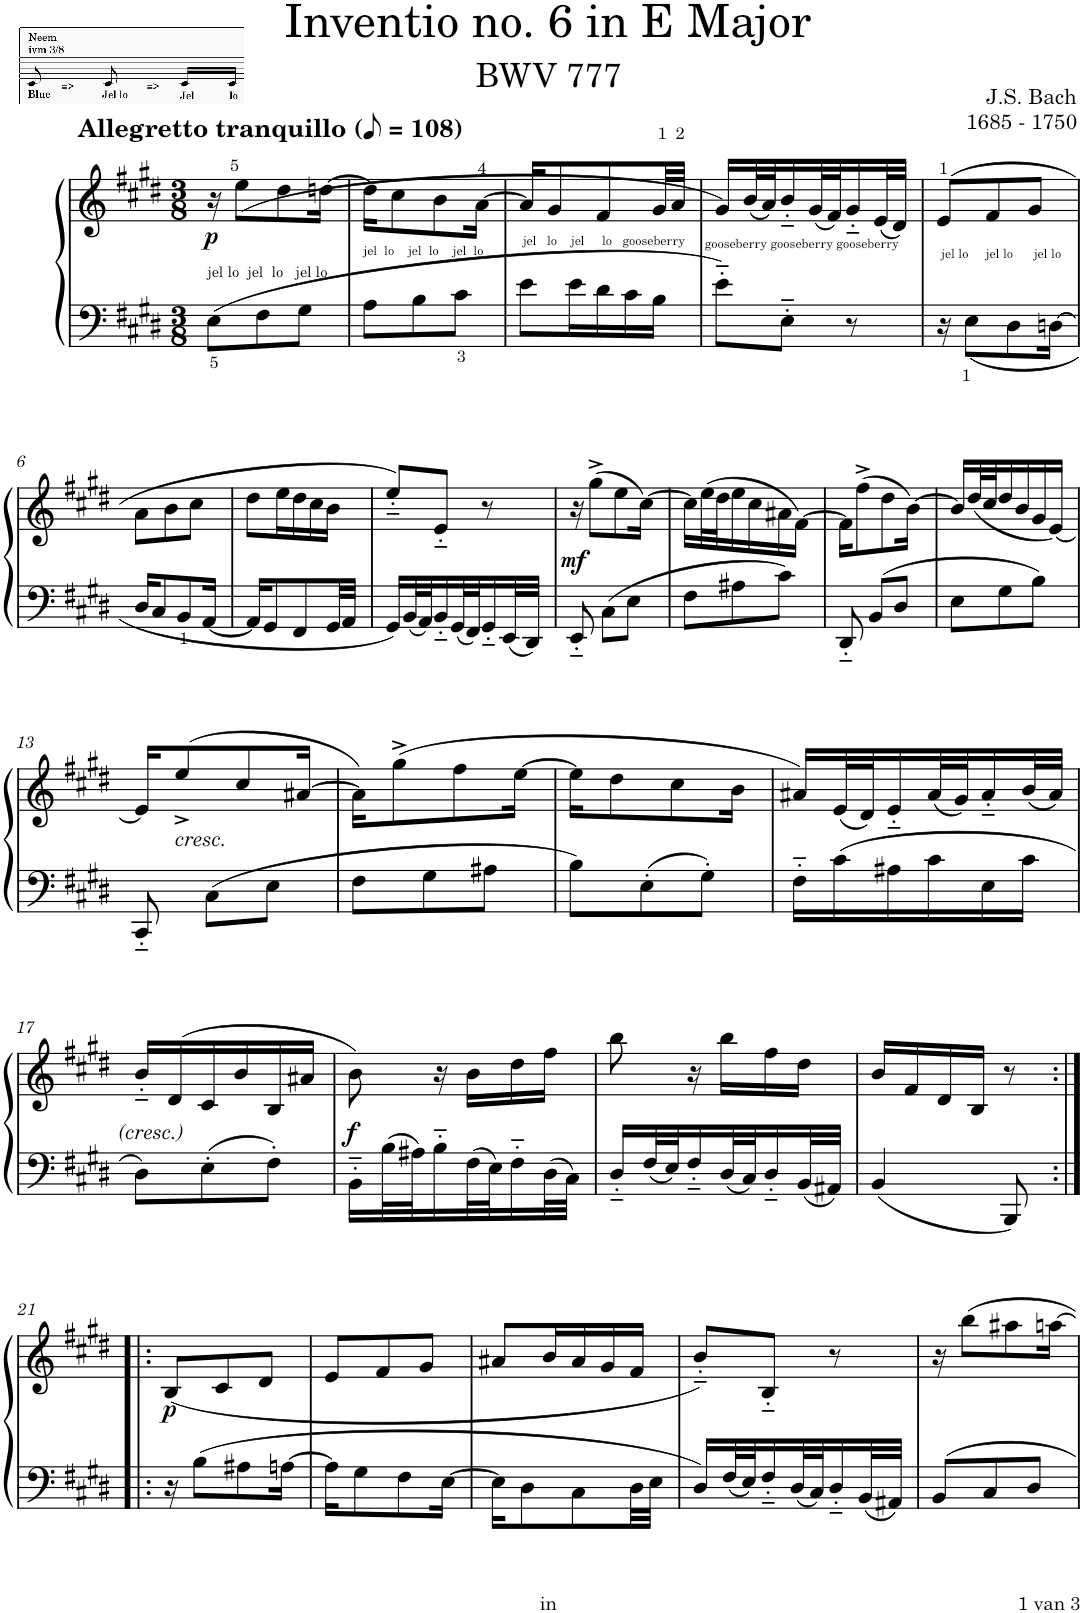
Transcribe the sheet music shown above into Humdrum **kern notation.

**kern	**kern	**dynam
*part1	*part1	*part1
*staff2	*staff1	*staff1/2
*I"Piano solo	*	*
*I'Pno. solo	*	*
*clefF4	*clefG2	*
*k[f#c#g#d#]	*k[f#c#g#d#]	*
*M3/8	*M3/8	*
*MM54	*MM54	*
=1	=1	=1
!	!LO:TX:a:B:t=Allegretto tranquillo	!
!LO:TX:a:t=jel lo  jel  lo   jel lo	!	!
!	!	!LO:DY:b
8E\L	16r	p
.	(8ee\L	.
8F#\	.	.
.	8dd#\	.
8G#\J	.	.
.	[16ddn\Jk	.
=2	=2	=2
!LO:TX:a:t=jel  lo    jel  lo    jel  lo	!	!
8A\L	16dd\KL]	.
.	8cc#\	.
8B\	.	.
.	8b\	.
8c#\J	.	.
.	[16a\Jk	.
=3	=3	=3
!LO:TX:a:t=jel   lo    jel     lo   gooseberry	!	!
8e\L	16a/KL]	.
.	8g#/	.
16e\L	.	.
16d#\	8f#/	.
16c#\	.	.
16B\JJ	32g#/LL	.
.	32a/JJJ	.
=4	=4	=4
!	!LO:TX:b:t=gooseberry gooseberry gooseberry	!
8e'~\L	16g#/LL)	.
.	(32b/L	.
.	32a/J)	.
8E'~\J	16b'~/	.
.	(32g#/L	.
.	32f#/J)	.
8r	16g#'~/	.
.	(32e/L	.
.	32d#/JJJ)	.
=5	=5	=5
!	!LO:TX:b:t=jel lo     jel lo      jel lo	!
16r	(>8e/L	.
8E\L	.	.
.	8f#/	.
8D#\	.	.
.	8g#/J	.
[16Dn\Jk	.	.
!!LO:LB:g=z
=6	=6	=6
16D#/KL	8a\L	.
8C#/	.	.
.	8b\	.
8BB/	.	.
.	8cc#\J	.
[16AA/Jk	.	.
=7	=7	=7
16AA/KL]	8dd#\L	.
8GG#/	.	.
.	16ee\L	.
8FF#/	16dd#\	.
.	16cc#\	.
32GG#/LL	16b\JJ	.
32AA/JJJ	.	.
=8	=8	=8
16GG#/LL	8ee'~/L)	.
32BB/L	.	.
32AA/J	.	.
16BB'~/	8e'~/J	.
32GG#/L	.	.
32FF#/J	.	.
16GG#'~/	8r	.
32EE/L	.	.
32DD#/JJJ	.	.
=9	=9	=9
!	!	!LO:DY:b
8EE'~/	16r	mf
.	(8gg#^\L	.
8C#\L	.	.
.	8ee\	.
8E\J	.	.
.	[16cc#\Jk)	.
=10	=10	=10
8F#\L	16cc#\LL]	.
.	(32ee\L	.
.	32dd#\J	.
8A#X\	16ee\	.
.	16cc#\	.
8c#\J	16a#X\	.
.	[16f#\JJ)	.
=11	=11	=11
8DD#'~/	16f#\KL]	.
.	(8ff#^\	.
8BB/L	.	.
.	8dd#\	.
8D#/J	.	.
.	[16b\Jk)	.
=12	=12	=12
8E\L	16b/LL]	.
.	(32dd#/L	.
.	32cc#/J	.
8G#\	16dd#/	.
.	16b/	.
8B\J	16g#/	.
.	[16e/JJ)	.
!!LO:LB:g=z
=13	=13	=13
8CC#'~/	16e/KL]	.
!	!LO:TX:b:i:t=cresc.	!
.	(>8ee^/	.
8C#\L	.	.
.	8cc#/	.
8E\J	.	.
.	[16a#X/Jk	.
=14	=14	=14
8F#\L	16a#\KL])	.
.	(8gg#^\	.
8G#\	.	.
.	8ff#\	.
8A#X\J	.	.
.	[16ee\Jk	.
=15	=15	=15
8B\L	16ee\KL]	.
.	8dd#\	.
8E'\	.	.
.	8cc#\	.
8G#'\J	.	.
.	16b\Jk	.
=16	=16	=16
16F#'~\LL	16a#X/LL)	.
16c#\	(32e/L	.
.	32d#/J)	.
16A#X\	16e'~/	.
16c#\	(32a#/L	.
.	32g#/J)	.
16E\	16a#'~/	.
16c#\JJ	(32b/L	.
.	32a#/JJJ)	.
!!LO:LB:g=z
=17	=17	=17
8D#\L	16b'~/LL	.
.	(16d#/	.
8E'\	16c#/	.
.	16b/	.
8F#'\J	16B/	.
.	16a#X/JJ	.
=18	=18	=18
!	!	!LO:DY:b
16BB'~\LL	8b\)	f
32B\L	.	.
32A#X\J	.	.
16B'~\	16r	.
32F#\L	16b\LL	.
32E\J	.	.
16F#'~\	16dd#\	.
32D#\L	16ff#\JJ	.
32C#\JJJ	.	.
=19	=19	=19
16D#'~/LL	8bb\	.
32F#/L	.	.
32E/J	.	.
16F#'~/	16r	.
32D#/L	16bb\LL	.
32C#/J	.	.
16D#'~/	16ff#\	.
32BB/L	16dd#\JJ	.
32AA#X/JJJ	.	.
=20	=20	=20
4BB/	16b/LL	.
.	16f#/	.
.	16d#/	.
.	16B/JJ	.
8BBB/	8r	.
!!LO:LB:g=z
=21:|!|:	=21:|!|:	=21:|!|:
!	!	!LO:DY:b
16r	(8B/L	p
8B\L	.	.
.	8c#/	.
8A#X\	.	.
.	8d#/J	.
[16An\Jk	.	.
=22	=22	=22
16A\KL]	8e/L	.
8G#\	.	.
.	8f#/	.
8F#\	.	.
.	8g#/J	.
[16E\Jk	.	.
=23	=23	=23
16E\KL]	8a#X/L	.
8D#\	.	.
.	16b/L	.
8C#\	16a#/	.
.	16g#/	.
32D#\LL	16f#/JJ	.
32E\JJJ	.	.
=24	=24	=24
16D#/LL	8b'~/L)	.
32F#/L	.	.
32E/J	.	.
16F#'~/	8B'~/J	.
32D#/L	.	.
32C#/J	.	.
16D#'~/	8r	.
32BB/L	.	.
32AA#X/JJJ	.	.
=25	=25	=25
8BB/L	16r	.
.	8bb\L	.
8C#/	.	.
.	8aa#X\	.
8D#/J	.	.
.	[16aan\Jk	.
=	=	=
*-	*-	*-
